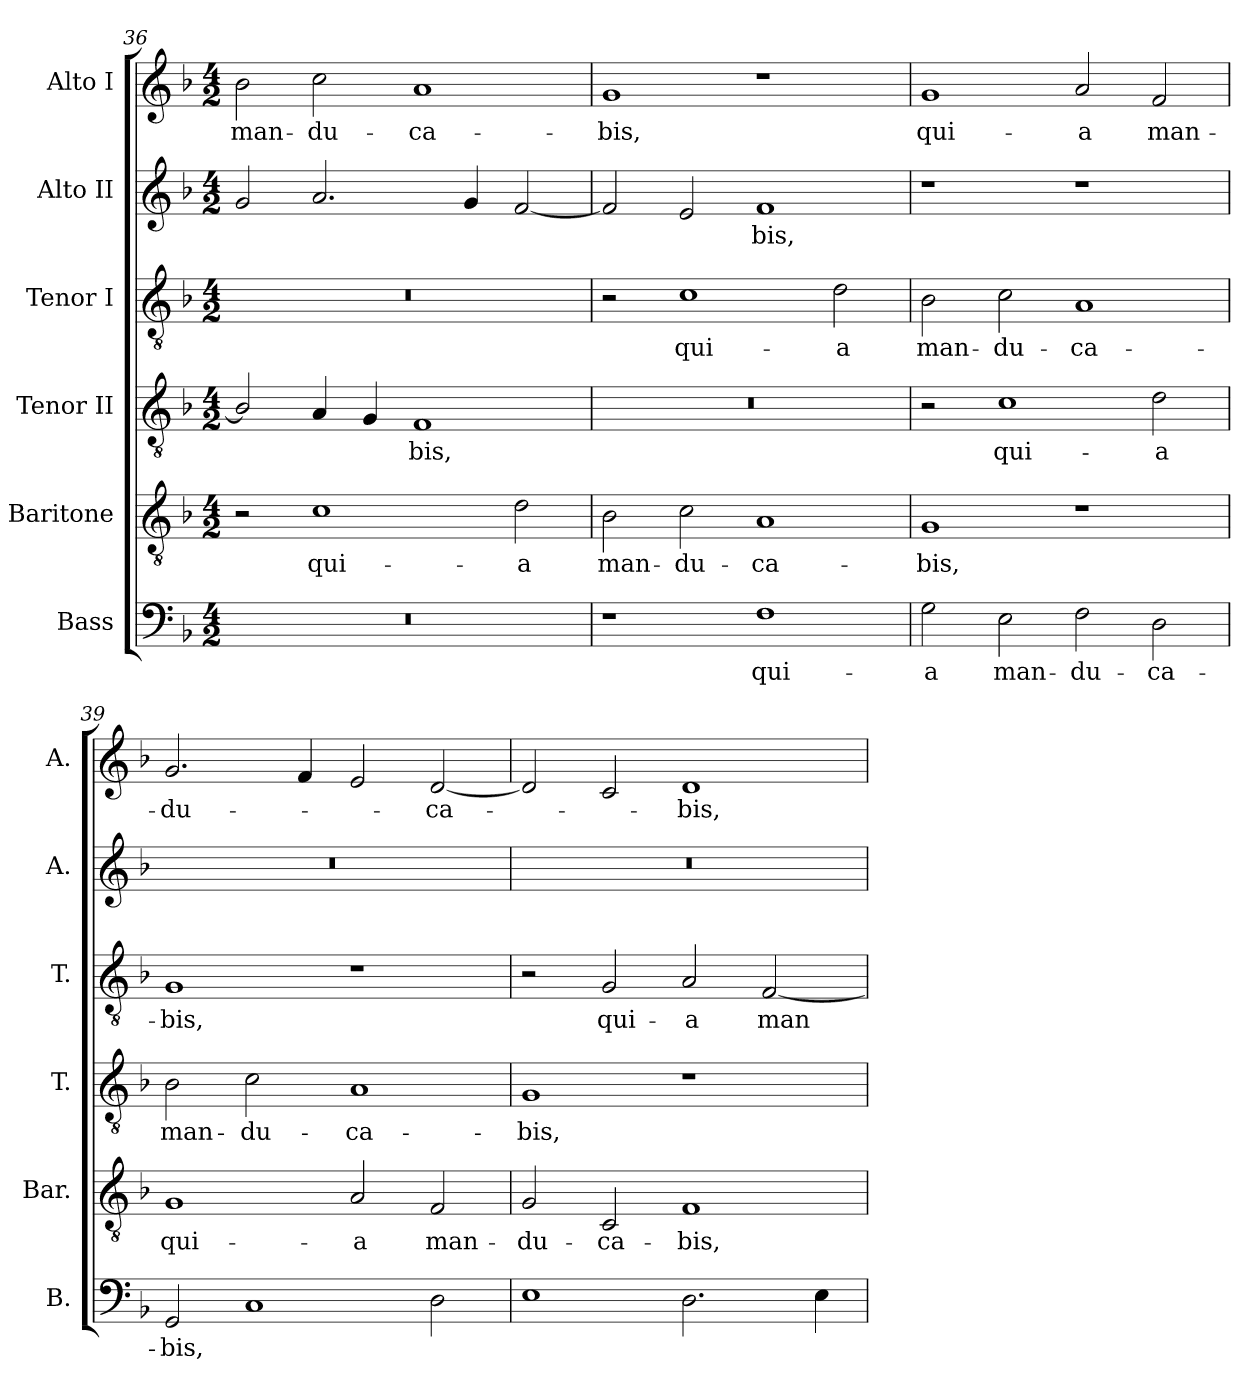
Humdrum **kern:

**kern	**text	**kern	**text	**kern	**text	**kern	**text	**kern	**text	**kern	**text
*part6	*part6	*part5	*part5	*part4	*part4	*part3	*part3	*part2	*part2	*part1	*part1
*staff6	*staff6	*staff5	*staff5	*staff4	*staff4	*staff3	*staff3	*staff2	*staff2	*staff1	*staff1
*I"Bass	*	*I"Baritone	*	*I"Tenor II	*	*I"Tenor I	*	*I"Alto II	*	*I"Alto I	*
*I'B.	*	*I'Bar.	*	*I'T.	*	*I'T.	*	*I'A.	*	*I'A.	*
!!LO:LB:g=z
*clefF4	*	*clefGv2	*	*clefGv2	*	*clefGv2	*	*clefG2	*	*clefG2	*
*	*	*ITrd7c12	*	*ITrd7c12	*	*ITrd7c12	*	*	*	*	*
*k[b-]	*	*k[b-]	*	*k[b-]	*	*k[b-]	*	*k[b-]	*	*k[b-]	*
*F:	*	*F:	*	*F:	*	*F:	*	*F:	*	*F:	*
*M4/2	*	*M4/2	*	*M4/2	*	*M4/2	*	*M4/2	*	*M4/2	*
=36	=36	=36	=36	=36	=36	=36	=36	=36	=36	=36	=36
!LO:N:vis=1	!	!	!	!	!	!LO:N:vis=1	!	!	!	!	!
!	!	!	!	!	!	!	!	!	!	!	!LO:LY:b:color=#000000
0r	.	2r	.	2BB-i/]	.	0r	.	2gi/	.	2b-i\	man-
!	!	!	!LO:LY:b:color=#000000	!	!	!	!	!	!	!	!
!	!	!	!	!	!	!	!	!	!	!	!LO:LY:b:color=#000000
.	.	1Ci	qui-	4AAi/	.	.	.	2.ai/	.	2cci\	-du-
.	.	.	.	4GGi/	.	.	.	.	.	.	.
!	!	!	!	!	!LO:LY:b:color=#000000	!	!	!	!	!	!
!	!	!	!	!	!	!	!	!	!	!	!LO:LY:b:color=#000000
.	.	.	.	1FFi	-bis,	.	.	.	.	1ai	-ca-
.	.	.	.	.	.	.	.	4gi/	.	.	.
!	!	!	!LO:LY:b:color=#000000	!	!	!	!	!	!	!	!
.	.	2Di\	-a	.	.	.	.	[<2fi/	.	.	.
=37	=37	=37	=37	=37	=37	=37	=37	=37	=37	=37	=37
!	!	!	!LO:LY:b:color=#000000	!LO:N:vis=1	!	!	!	!	!	!	!
!	!	!	!	!	!	!	!	!	!	!	!LO:LY:b:color=#000000
1r	.	2BB-i\	man-	0r	.	2r	.	2fi/]	.	1gi	-bis,
!	!	!	!LO:LY:b:color=#000000	!	!	!	!	!	!	!	!
!	!	!	!	!	!	!	!LO:LY:b:color=#000000	!	!	!	!
.	.	2Ci\	-du-	.	.	1Ci	qui-	2ei/	.	.	.
!	!LO:LY:b:color=#000000	!	!	!	!	!	!	!	!	!	!
!	!	!	!LO:LY:b:color=#000000	!	!	!	!	!	!	!	!
!	!	!	!	!	!	!	!	!	!LO:LY:b:color=#000000	!	!
1Fi	qui-	1AAi	-ca-	.	.	.	.	1fi	-bis,	1r	.
!	!	!	!	!	!	!	!LO:LY:b:color=#000000	!	!	!	!
.	.	.	.	.	.	2Di\	-a	.	.	.	.
=38	=38	=38	=38	=38	=38	=38	=38	=38	=38	=38	=38
!	!LO:LY:b:color=#000000	!	!	!	!	!	!	!	!	!	!
!	!	!	!LO:LY:b:color=#000000	!	!	!	!	!	!	!	!
!	!	!	!	!	!	!	!LO:LY:b:color=#000000	!	!	!	!
!	!	!	!	!	!	!	!	!	!	!	!LO:LY:b:color=#000000
2Gi\	-a	1GGi	-bis,	2r	.	2BB-i\	man-	1r	.	1gi	qui-
!	!LO:LY:b:color=#000000	!	!	!	!	!	!	!	!	!	!
!	!	!	!	!	!LO:LY:b:color=#000000	!	!	!	!	!	!
!	!	!	!	!	!	!	!LO:LY:b:color=#000000	!	!	!	!
2Ei\	man-	.	.	1Ci	qui-	2Ci\	-du-	.	.	.	.
!	!LO:LY:b:color=#000000	!	!	!	!	!	!	!	!	!	!
!	!	!	!	!	!	!	!LO:LY:b:color=#000000	!	!	!	!
!	!	!	!	!	!	!	!	!	!	!	!LO:LY:b:color=#000000
2Fi\	-du-	1r	.	.	.	1AAi	-ca-	1r	.	2ai/	-a
!	!LO:LY:b:color=#000000	!	!	!	!	!	!	!	!	!	!
!	!	!	!	!	!LO:LY:b:color=#000000	!	!	!	!	!	!
!	!	!	!	!	!	!	!	!	!	!	!LO:LY:b:color=#000000
2Di\	-ca-	.	.	2Di\	-a	.	.	.	.	2fi/	man-
=39	=39	=39	=39	=39	=39	=39	=39	=39	=39	=39	=39
!	!LO:LY:b:color=#000000	!	!	!	!	!	!	!	!	!	!
!	!	!	!LO:LY:b:color=#000000	!	!	!	!	!	!	!	!
!	!	!	!	!	!LO:LY:b:color=#000000	!	!	!	!	!	!
!	!	!	!	!	!	!	!LO:LY:b:color=#000000	!LO:N:vis=1	!	!	!
!	!	!	!	!	!	!	!	!	!	!	!LO:LY:b:color=#000000
2GGi/	-bis,	1GGi	qui-	2BB-i\	man-	1GGi	-bis,	0r	.	2.gi/	-du-
!	!	!	!	!	!LO:LY:b:color=#000000	!	!	!	!	!	!
1Ci	.	.	.	2Ci\	-du-	.	.	.	.	.	.
.	.	.	.	.	.	.	.	.	.	4fi/	.
!	!	!	!LO:LY:b:color=#000000	!	!	!	!	!	!	!	!
!	!	!	!	!	!LO:LY:b:color=#000000	!	!	!	!	!	!
.	.	2AAi/	-a	1AAi	-ca-	1r	.	.	.	2ei/	.
!	!	!	!LO:LY:b:color=#000000	!	!	!	!	!	!	!	!
!	!	!	!	!	!	!	!	!	!	!	!LO:LY:b:color=#000000
2Di\	.	2FFi/	man-	.	.	.	.	.	.	[<2di/	-ca-
=40	=40	=40	=40	=40	=40	=40	=40	=40	=40	=40	=40
!	!	!	!LO:LY:b:color=#000000	!	!	!	!	!	!	!	!
!	!	!	!	!	!LO:LY:b:color=#000000	!	!	!LO:N:vis=1	!	!	!
1Ei	.	2GGi/	-du-	1GGi	-bis,	2r	.	0r	.	2di/]	.
!	!	!	!LO:LY:b:color=#000000	!	!	!	!	!	!	!	!
!	!	!	!	!	!	!	!LO:LY:b:color=#000000	!	!	!	!
.	.	2CCi/	-ca-	.	.	2GGi/	qui-	.	.	2ci/	.
!	!	!	!LO:LY:b:color=#000000	!	!	!	!	!	!	!	!
!	!	!	!	!	!	!	!LO:LY:b:color=#000000	!	!	!	!
!	!	!	!	!	!	!	!	!	!	!	!LO:LY:b:color=#000000
2.Di\	.	1FFi	-bis,	1r	.	2AAi/	-a	.	.	1di	-bis,
!	!	!	!	!	!	!	!LO:LY:b:color=#000000	!	!	!	!
.	.	.	.	.	.	[<2FFi/	man-	.	.	.	.
4Ei\	.	.	.	.	.	.	.	.	.	.	.
=	=	=	=	=	=	=	=	=	=	=	=
*-	*-	*-	*-	*-	*-	*-	*-	*-	*-	*-	*-
